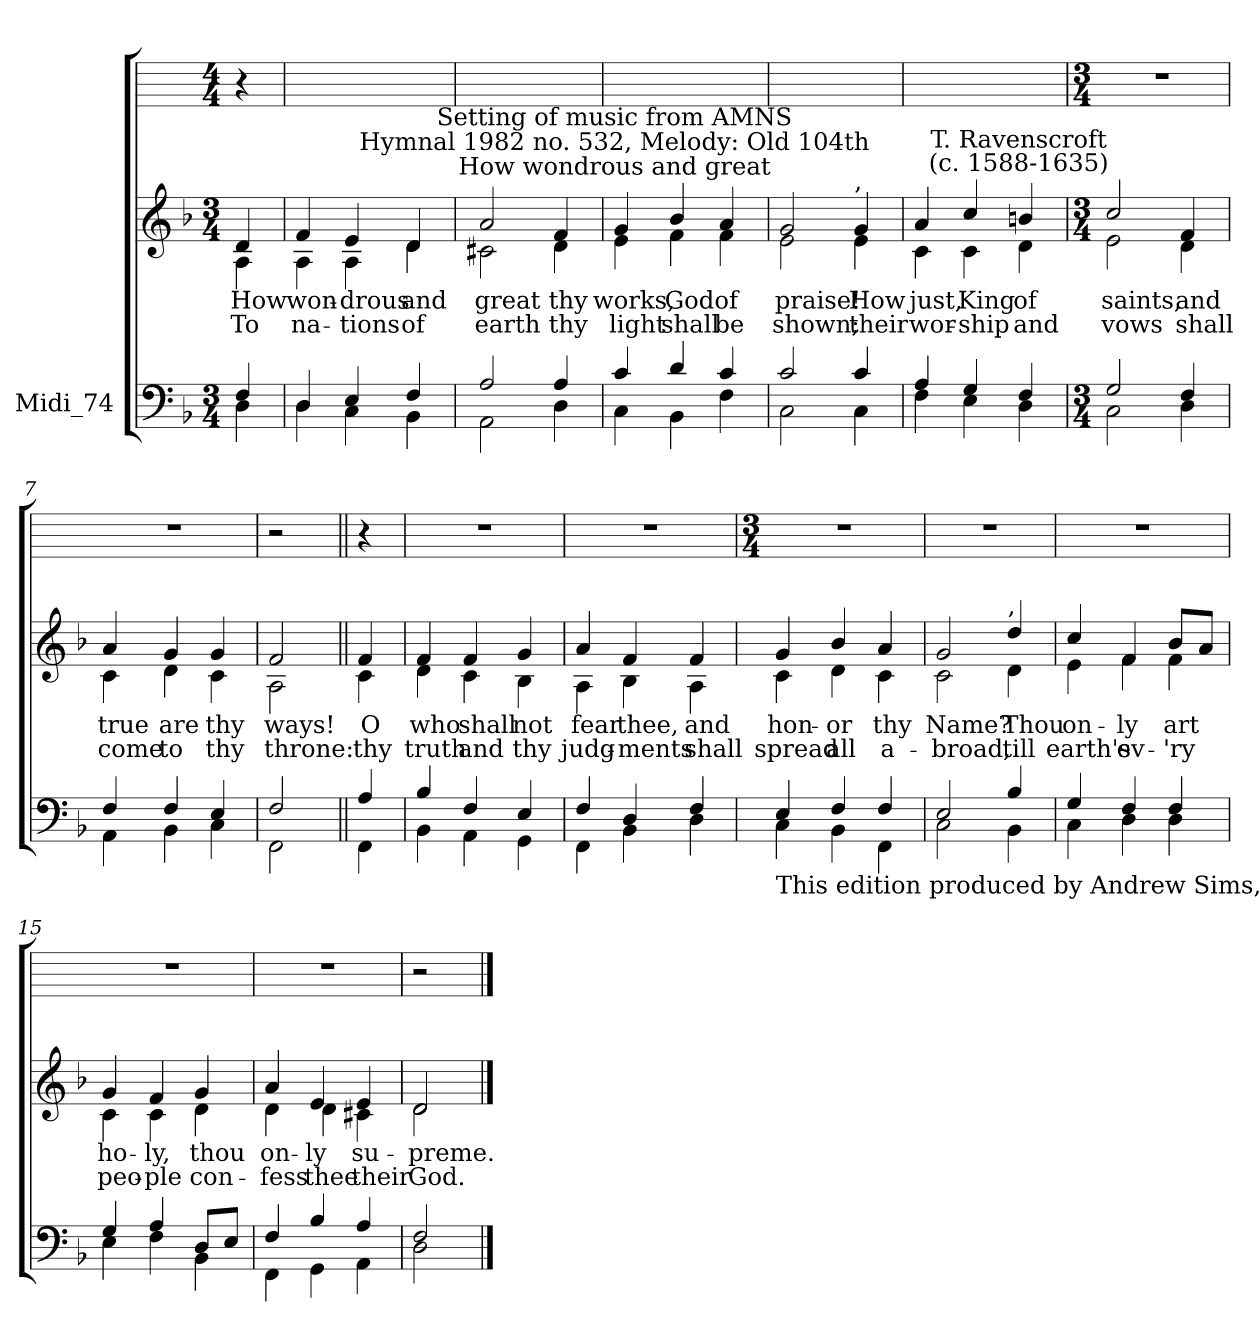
**kern	**kern	**text	**text	**kern
*part3	*part2	*part2	*part2	*part1
*staff3	*staff2	*staff2	*staff2	*staff1
*I"Midi_74	*	*	*	*
*clefF4	*clefG2	*	*	*
*k[b-]	*k[b-]	*	*	*
*F:	*F:	*	*	*
*M3/4	*M3/4	*	*	*M4/4
=	=	=	=	=
*^	*	*	*	*
!	!	!LO:TX:a:cj:t=H. U. Onderdonk\n(1759-1858)	!	!	!
!	!	!	!LO:LY:b	!LO:LY:b	!
*	*	*^	*	*	*
4F/	4D\	4d/	4A\	How	To	4r
=1	=1	=1	=1	=1	=1	=1
!	!	!	!	!LO:LY:b	!LO:LY:b	!
4D/	4D\	4f/	4A\	won-	-na-	2.r
!	!	!	!	!LO:LY:b	!LO:LY:b	!
4E/	4C\	4e/	4A\	-drous	tions	.
!	!	!	!	!LO:LY:b	!LO:LY:b	!
4F/	4BB-\	4d/	4d\	and	of	.
=2	=2	=2	=2	=2	=2	=2
!	!	!	!	!LO:LY:b	!LO:LY:b	!
2A/	2AA\	2a/	2c#X\	great	earth	2.r
!	!	!	!	!LO:LY:b	!LO:LY:b	!
4A/	4D\	4f/	4d\	thy	thy	.
=3	=3	=3	=3	=3	=3	=3
!	!	!LO:TX:a:cj:t=How wondrous and great	!	!	!	!
!	!	!LO:TX:a:cj:t=Hymnal 1982 no. 532, Melody&colon; Old 104th	!	!	!	!
!	!	!LO:TX:a:cj:t=Setting of music from AMNS	!	!	!	!
!	!	!	!	!LO:LY:b	!LO:LY:b	!
4c/	4C\	4g/	4e\	works,	light	2.r
!	!	!	!	!LO:LY:b	!LO:LY:b	!
4d/	4BB-\	4b-/	4f\	God	shall	.
!	!	!	!	!LO:LY:b	!LO:LY:b	!
4c/	4F\	4a/	4f\	of	be	.
=4	=4	=4	=4	=4	=4	=4
!	!	!	!	!LO:LY:b	!LO:LY:b	!
2c/	2C\	2g/	2e\	praise!	shown;	2.r
!	!	!LO:TX:a:t=,	!	!	!	!
!	!	!	!	!LO:LY:b	!LO:LY:b	!
4c/	4C\	4g/	4e\	How	their	.
=5	=5	=5	=5	=5	=5	=5
!	!	!	!	!LO:LY:b	!LO:LY:b	!
4A/	4F\	4a/	4c\	just,	wor-	2.r
!	!	!	!	!LO:LY:b	!LO:LY:b	!
4G/	4E\	4cc/	4c\	-King	ship	.
!	!	!LO:TX:a:cj:t=T. Ravenscroft\n(c. 1588-1635)	!	!	!	!
!	!	!	!	!LO:LY:b	!LO:LY:b	!
4F/	4D\	4bn/	4d\	of	and	.
!!LO:LB:g=z
=6	=6	=6	=6	=6	=6	=6
*M3/4	*	*M3/4	*	*	*	*M3/4
!	!	!	!	!LO:LY:b	!LO:LY:b	!
2G/	2C\	2cc/	2e\	saints,	vows	2.r
!	!	!	!	!LO:LY:b	!LO:LY:b	!
4F/	4D\	4f/	4d\	and	shall	.
=7	=7	=7	=7	=7	=7	=7
!	!	!	!	!LO:LY:b	!LO:LY:b	!
4F/	4AA\	4a/	4c\	true	come	2.r
!	!	!	!	!LO:LY:b	!LO:LY:b	!
4F/	4BB-\	4g/	4d\	are	to	.
!	!	!	!	!LO:LY:b	!LO:LY:b	!
4E/	4C\	4g/	4c\	thy	thy	.
=8	=8	=8	=8	=8	=8	=8
!	!	!	!	!LO:LY:b	!LO:LY:b	!
2F/	2FF\	2f/	2A\	ways!	throne:	2r
=9||	=9||	=9||	=9||	=9||	=9||	=9||
!	!	!	!	!LO:LY:b	!LO:LY:b	!
4A/	4FF\	4f/	4c\	O	thy	4r
=10	=10	=10	=10	=10	=10	=10
!	!	!	!	!LO:LY:b	!LO:LY:b	!
4B-/	4BB-\	4f/	4d\	who	truth	2.r
!	!	!	!	!LO:LY:b	!LO:LY:b	!
4F/	4AA\	4f/	4c\	shall	and	.
!	!	!	!	!LO:LY:b	!LO:LY:b	!
4E/	4GG\	4g/	4B-\	not	thy	.
=11	=11	=11	=11	=11	=11	=11
!	!	!	!	!LO:LY:b	!LO:LY:b	!
4F/	4FF\	4a/	4A\	fear	judg-	2.r
!	!	!	!	!LO:LY:b	!LO:LY:b	!
4D/	4BB-\	4f/	4B-\	-thee,	ments	.
!	!	!	!	!LO:LY:b	!LO:LY:b	!
4F/	4D\	4f/	4A\	and	shall	.
!!LO:LB:g=z
=12	=12	=12	=12	=12	=12	=12
*	*	*	*	*	*	*M3/4
!LO:TX:b:t=This edition produced by Andrew Sims, 2021	!	!	!	!	!	!
!	!	!	!	!LO:LY:b	!LO:LY:b	!
4E/	4C\	4g/	4c\	hon-	-spread	2.r
!	!	!	!	!LO:LY:b	!LO:LY:b	!
4F/	4BB-\	4b-/	4d\	or	all	.
!	!	!	!	!LO:LY:b	!LO:LY:b	!
4F/	4FF\	4a/	4c\	thy	a-	.
=13	=13	=13	=13	=13	=13	=13
!	!	!	!	!LO:LY:b	!LO:LY:b	!
2E/	2C\	2g/	2c\	-Name?	broad,	2.r
!	!	!LO:TX:a:t=,	!	!	!	!
!	!	!	!	!LO:LY:b	!LO:LY:b	!
4B-/	4BB-\	4dd/	4d\	Thou	till	.
=14	=14	=14	=14	=14	=14	=14
!	!	!	!	!LO:LY:b	!LO:LY:b	!
4G/	4C\	4cc/	4e\	on-	-earth's	2.r
!	!	!	!	!LO:LY:b	!LO:LY:b	!
4F/	4D\	4f/	4f\	ly	ev-	.
!	!	!	!	!LO:LY:b	!LO:LY:b	!
4F/	4D\	8b-/L	4f\	-art	'ry	.
.	.	8a/J	.	.	.	.
=15	=15	=15	=15	=15	=15	=15
!	!	!	!	!LO:LY:b	!LO:LY:b	!
4G/	4E\	4g/	4c\	ho-	-peo-	2.r
!	!	!	!	!LO:LY:b	!LO:LY:b	!
4A/	4F\	4f/	4c\	-ly,	ple	.
!	!	!	!	!LO:LY:b	!LO:LY:b	!
8D/L	4BB-\	4g/	4d\	thou	con-	.
8E/J	.	.	.	.	.	.
=16	=16	=16	=16	=16	=16	=16
!	!	!	!	!LO:LY:b	!LO:LY:b	!
4F/	4FF\	4a/	4d\	-on-	-fess	2.r
!	!	!	!	!LO:LY:b	!LO:LY:b	!
4B-/	4GG\	4e/	4d\	ly	thee	.
!	!	!	!	!LO:LY:b	!LO:LY:b	!
4A/	4AA\	4e/	4c#X\	su-	-their	.
=17	=17	=17	=17	=17	=17	=17
!	!	!	!	!LO:LY:b	!LO:LY:b	!
2F/	2D\	2d/	2d\	preme.	God.	2r
*v	*v	*	*	*	*	*
*	*v	*v	*	*	*
==	==	==	==	==
*-	*-	*-	*-	*-
